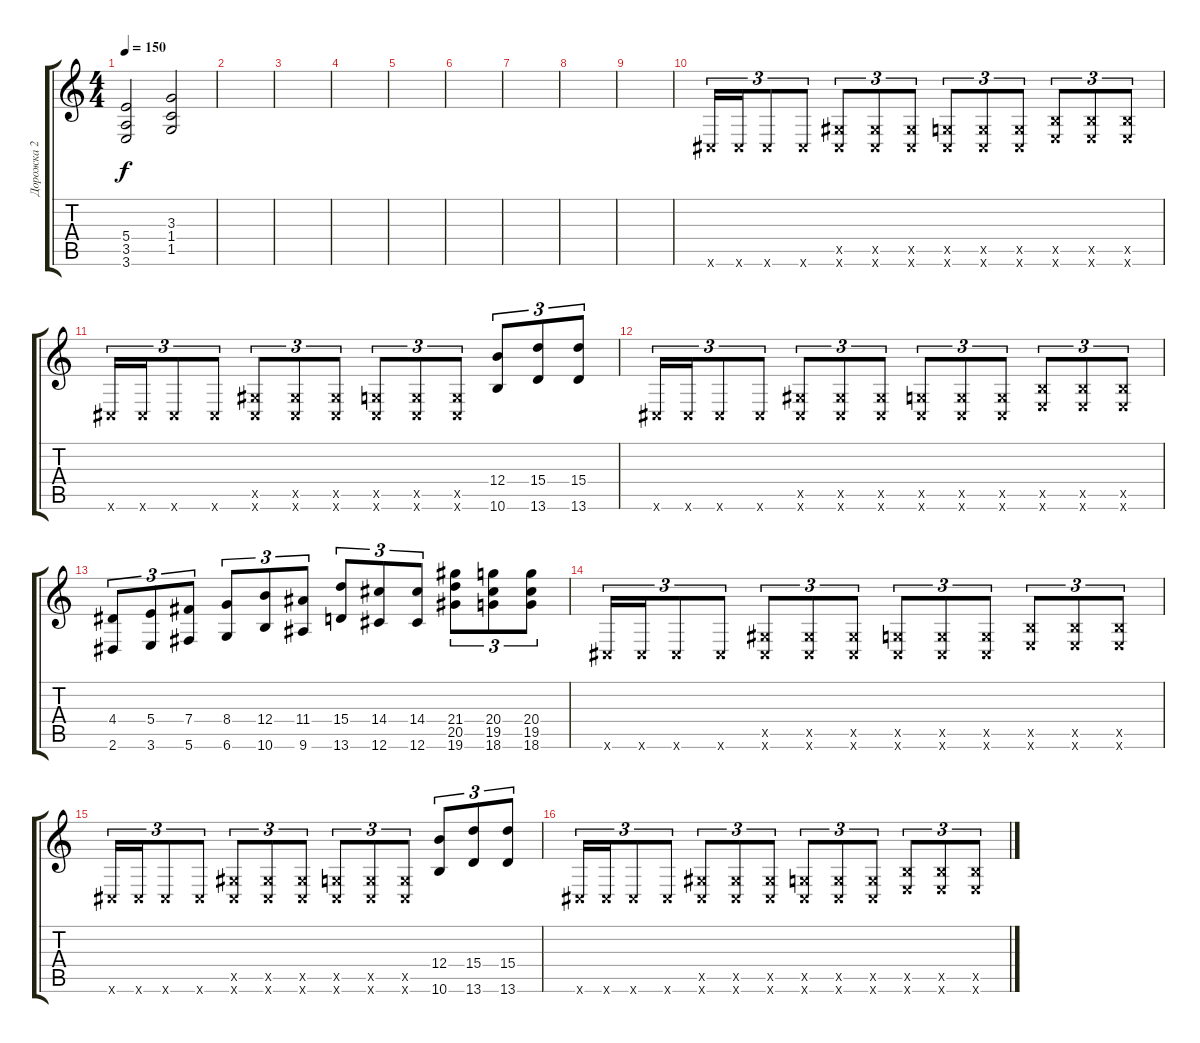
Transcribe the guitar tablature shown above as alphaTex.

\track ("Дорожка 2" "Дорожка 2") {instrument distortionguitar}
\staff {score tabs}
\tuning (Db4 Ab3 E3 B2 Gb2 Db2) {hide}
\ts (4 4)
\tempo 150
\clef g2
\ks c
(5.4 3.5 3.6).2{dy f} (3.3 1.4 1.5).2 |
|
|
|
|
|
|
|
|
0.6{x}.16{tu (3 2)} 0.6{x}.16{tu (3 2)} 0.6{x}.8{tu (3 2)} 0.6{x}.8{tu (3 2)} (2.5{x} 0.6{x}).8{tu (3 2)} (2.5{x} 0.6{x}).8{tu (3 2)} (2.5{x} 0.6{x}).8{tu (3 2)} (1.5{x} 0.6{x}).8{tu (3 2)} (1.5{x} 0.6{x}).8{tu (3 2)} (1.5{x} 0.6{x}).8{tu (3 2)} (5.5{x} 3.6{x}).8{tu (3 2)} (5.5{x} 3.6{x}).8{tu (3 2)} (5.5{x} 3.6{x}).8{tu (3 2)} |
0.6{x}.16{tu (3 2)} 0.6{x}.16{tu (3 2)} 0.6{x}.8{tu (3 2)} 0.6{x}.8{tu (3 2)} (2.5{x} 0.6{x}).8{tu (3 2)} (2.5{x} 0.6{x}).8{tu (3 2)} (2.5{x} 0.6{x}).8{tu (3 2)} (1.5{x} 0.6{x}).8{tu (3 2)} (1.5{x} 0.6{x}).8{tu (3 2)} (1.5{x} 0.6{x}).8{tu (3 2)} (12.4 10.6).8{tu (3 2)} (15.4 13.6).8{tu (3 2)} (15.4 13.6).8{tu (3 2)} |
0.6{x}.16{tu (3 2)} 0.6{x}.16{tu (3 2)} 0.6{x}.8{tu (3 2)} 0.6{x}.8{tu (3 2)} (2.5{x} 0.6{x}).8{tu (3 2)} (2.5{x} 0.6{x}).8{tu (3 2)} (2.5{x} 0.6{x}).8{tu (3 2)} (1.5{x} 0.6{x}).8{tu (3 2)} (1.5{x} 0.6{x}).8{tu (3 2)} (1.5{x} 0.6{x}).8{tu (3 2)} (5.5{x} 3.6{x}).8{tu (3 2)} (5.5{x} 3.6{x}).8{tu (3 2)} (5.5{x} 3.6{x}).8{tu (3 2)} |
(4.4 2.6).8{tu (3 2)} (5.4 3.6).8{tu (3 2)} (7.4 5.6).8{tu (3 2)} (8.4 6.6).8{tu (3 2)} (12.4 10.6).8{tu (3 2)} (11.4 9.6).8{tu (3 2)} (15.4 13.6).8{tu (3 2)} (14.4 12.6).8{tu (3 2)} (14.4 12.6).8{tu (3 2)} (21.4 20.5 19.6).8{tu (3 2)} (20.4 19.5 18.6).8{tu (3 2)} (20.4 19.5 18.6).8{tu (3 2)} |
0.6{x}.16{tu (3 2)} 0.6{x}.16{tu (3 2)} 0.6{x}.8{tu (3 2)} 0.6{x}.8{tu (3 2)} (2.5{x} 0.6{x}).8{tu (3 2)} (2.5{x} 0.6{x}).8{tu (3 2)} (2.5{x} 0.6{x}).8{tu (3 2)} (1.5{x} 0.6{x}).8{tu (3 2)} (1.5{x} 0.6{x}).8{tu (3 2)} (1.5{x} 0.6{x}).8{tu (3 2)} (5.5{x} 3.6{x}).8{tu (3 2)} (5.5{x} 3.6{x}).8{tu (3 2)} (5.5{x} 3.6{x}).8{tu (3 2)} |
0.6{x}.16{tu (3 2)} 0.6{x}.16{tu (3 2)} 0.6{x}.8{tu (3 2)} 0.6{x}.8{tu (3 2)} (2.5{x} 0.6{x}).8{tu (3 2)} (2.5{x} 0.6{x}).8{tu (3 2)} (2.5{x} 0.6{x}).8{tu (3 2)} (1.5{x} 0.6{x}).8{tu (3 2)} (1.5{x} 0.6{x}).8{tu (3 2)} (1.5{x} 0.6{x}).8{tu (3 2)} (12.4 10.6).8{tu (3 2)} (15.4 13.6).8{tu (3 2)} (15.4 13.6).8{tu (3 2)} |
0.6{x}.16{tu (3 2)} 0.6{x}.16{tu (3 2)} 0.6{x}.8{tu (3 2)} 0.6{x}.8{tu (3 2)} (2.5{x} 0.6{x}).8{tu (3 2)} (2.5{x} 0.6{x}).8{tu (3 2)} (2.5{x} 0.6{x}).8{tu (3 2)} (1.5{x} 0.6{x}).8{tu (3 2)} (1.5{x} 0.6{x}).8{tu (3 2)} (1.5{x} 0.6{x}).8{tu (3 2)} (5.5{x} 3.6{x}).8{tu (3 2)} (5.5{x} 3.6{x}).8{tu (3 2)} (5.5{x} 3.6{x}).8{tu (3 2)}
